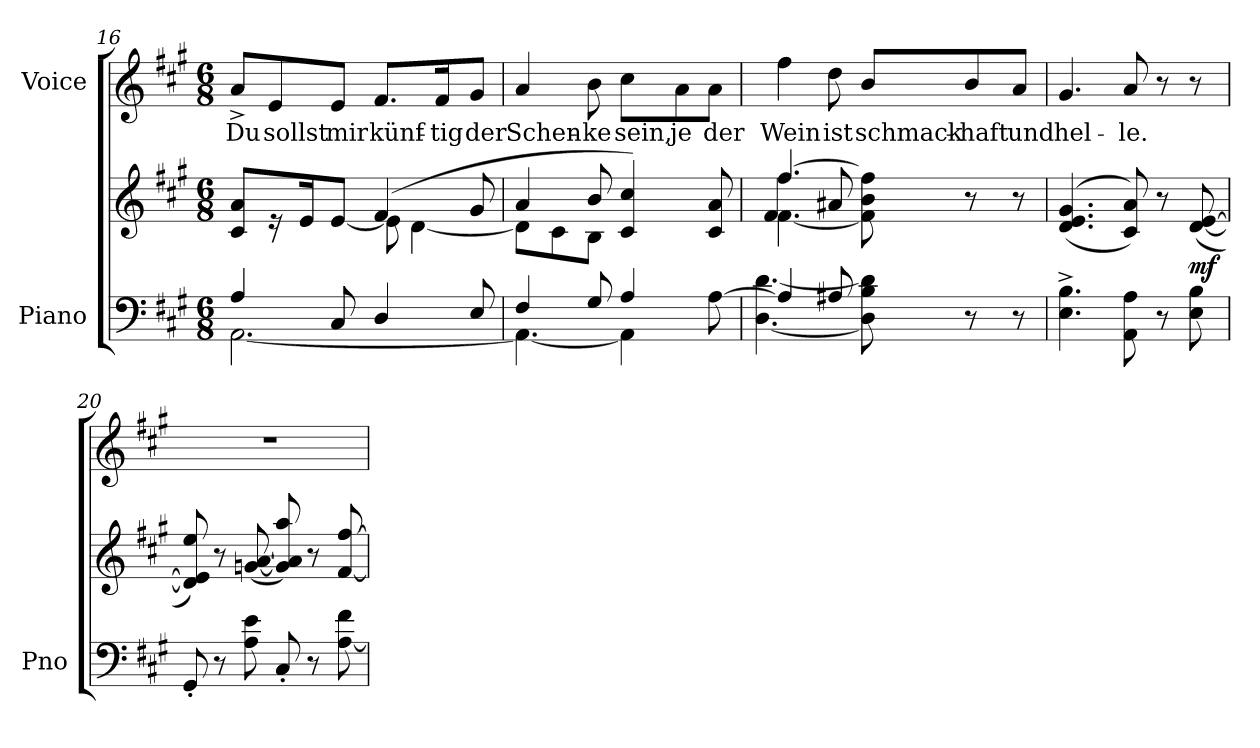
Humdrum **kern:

**kern	**kern	**dynam	**kern	**text
*part2	*part2	*part2	*part1	*part1
*staff3	*staff2	*staff2/3	*staff1	*staff1
*I"Piano	*	*	*I"Voice	*
*I'Pno	*	*	*	*
!!LO:LB:g=z
*clefF4	*clefG2	*	*clefG2	*
*k[f#c#g#]	*k[f#c#g#]	*	*k[f#c#g#]	*
*M6/8	*M6/8	*	*M6/8	*
=16	=16	=16	=16	=16
*^	*^	*	*	*
!	!	!	!	!	!	!LO:LY:b
4A/	[2.AA\	8c#/ 8a/L	4.ryy	.	8a^>/L	Du
!	!	!	!	!	!	!LO:LY:b
.	.	16r	.	.	8e/	sollst
.	.	16e/J	.	.	.	.
!	!	!	!	!	!	!LO:LY:b
8C#/	.	[<8e/J	.	.	8e/J	mir
!	!	!	!	!	!	!LO:LY:b
4D/	.	(4f#/	8e\]	.	8.f#/L	künf-
.	.	.	[4d\	.	.	.
!	!	!	!	!	!	!LO:LY:b
.	.	.	.	.	16f#/K	-tig
!	!	!	!	!	!	!LO:LY:b
8E/	.	8g#/	.	.	8g#/J	der
=17	=17	=17	=17	=17	=17	=17
!	!	!	!	!	!	!LO:LY:b
4F#/	4.AA\_	4a/	8d\L]	.	4a/	Schen-
.	.	.	8c#\	.	.	.
!	!	!	!	!	!	!LO:LY:b
8G#/	.	8b/	8B\J	.	8b\	-ke
!	!	!	!	!	!	!LO:LY:b
4A/	4AA\]	4c#/ 4cc#/)	4ryy	.	8cc#\L	sein,
!	!	!	!	!	!	!LO:LY:b
.	.	.	.	.	8a\	je
!	!	!	!	!	!	!LO:LY:b
[8A\	8ryy	8c#/ 8a/	8ryy	.	8a\J	der
=18	=18	=18	=18	=18	=18	=18
*	*	*	*^	*	*	*
!	!	!	!	!	!	!	!LO:LY:b
4A/]	[4.D\ [>4.d\	[4.ff#/	[4.f#\	4f#/	.	4ff#\	Wein
!	!	!	!	!	!	!	!LO:LY:b
8A#X/	.	.	.	8a#X/	.	8dd\	ist
!	!	!	!	!	!	!	!LO:LY:b
8D\] 8B\ 8d\]	4ryy	8f#\] 8b\ 8ff#\]	4ryy	4ryy	.	8b/L	schmack-
!	!	!	!	!	!	!	!LO:LY:b
8r	.	8r	.	.	.	8b/	-haft
!	!	!	!	!	!	!	!LO:LY:b
8r	8ryy	8r	8ryy	8ryy	.	8a/J	und
=19	=19	=19	=19	=19	=19	=19	=19
!	!	!	!	!	!	!	!LO:LY:b
*v	*v	*	*	*	*	*	*
*	*v	*v	*v	*	*	*
4.E\^ 4.B\^	((>4.d/ 4.e/ 4.g#/	.	4.g#/	hel-
!	!	!	!	!LO:LY:b
8AA\ 8A\	8c#/ 8a/))	.	8a/	-le.
8r	8r	.	8r	.
!	!	!LO:DY:b	!	!
8E\ 8B\	([8d/ [8e/	mf	8r	.
=20	=20	=20	=20	=20
8GG#'/	8d/] 8e/] 8ee/)	.	2.r	.
8r	8r	.	.	.
8A\ 8e\	([8gn/ [8a/	.	.	.
8C#'/	8g/] 8a/] 8aa/)	.	.	.
8r	8r	.	.	.
[8A\ 8f#\	[<8f#/ [8ff#/	.	.	.
=	=	=	=	=
*-	*-	*-	*-	*-
